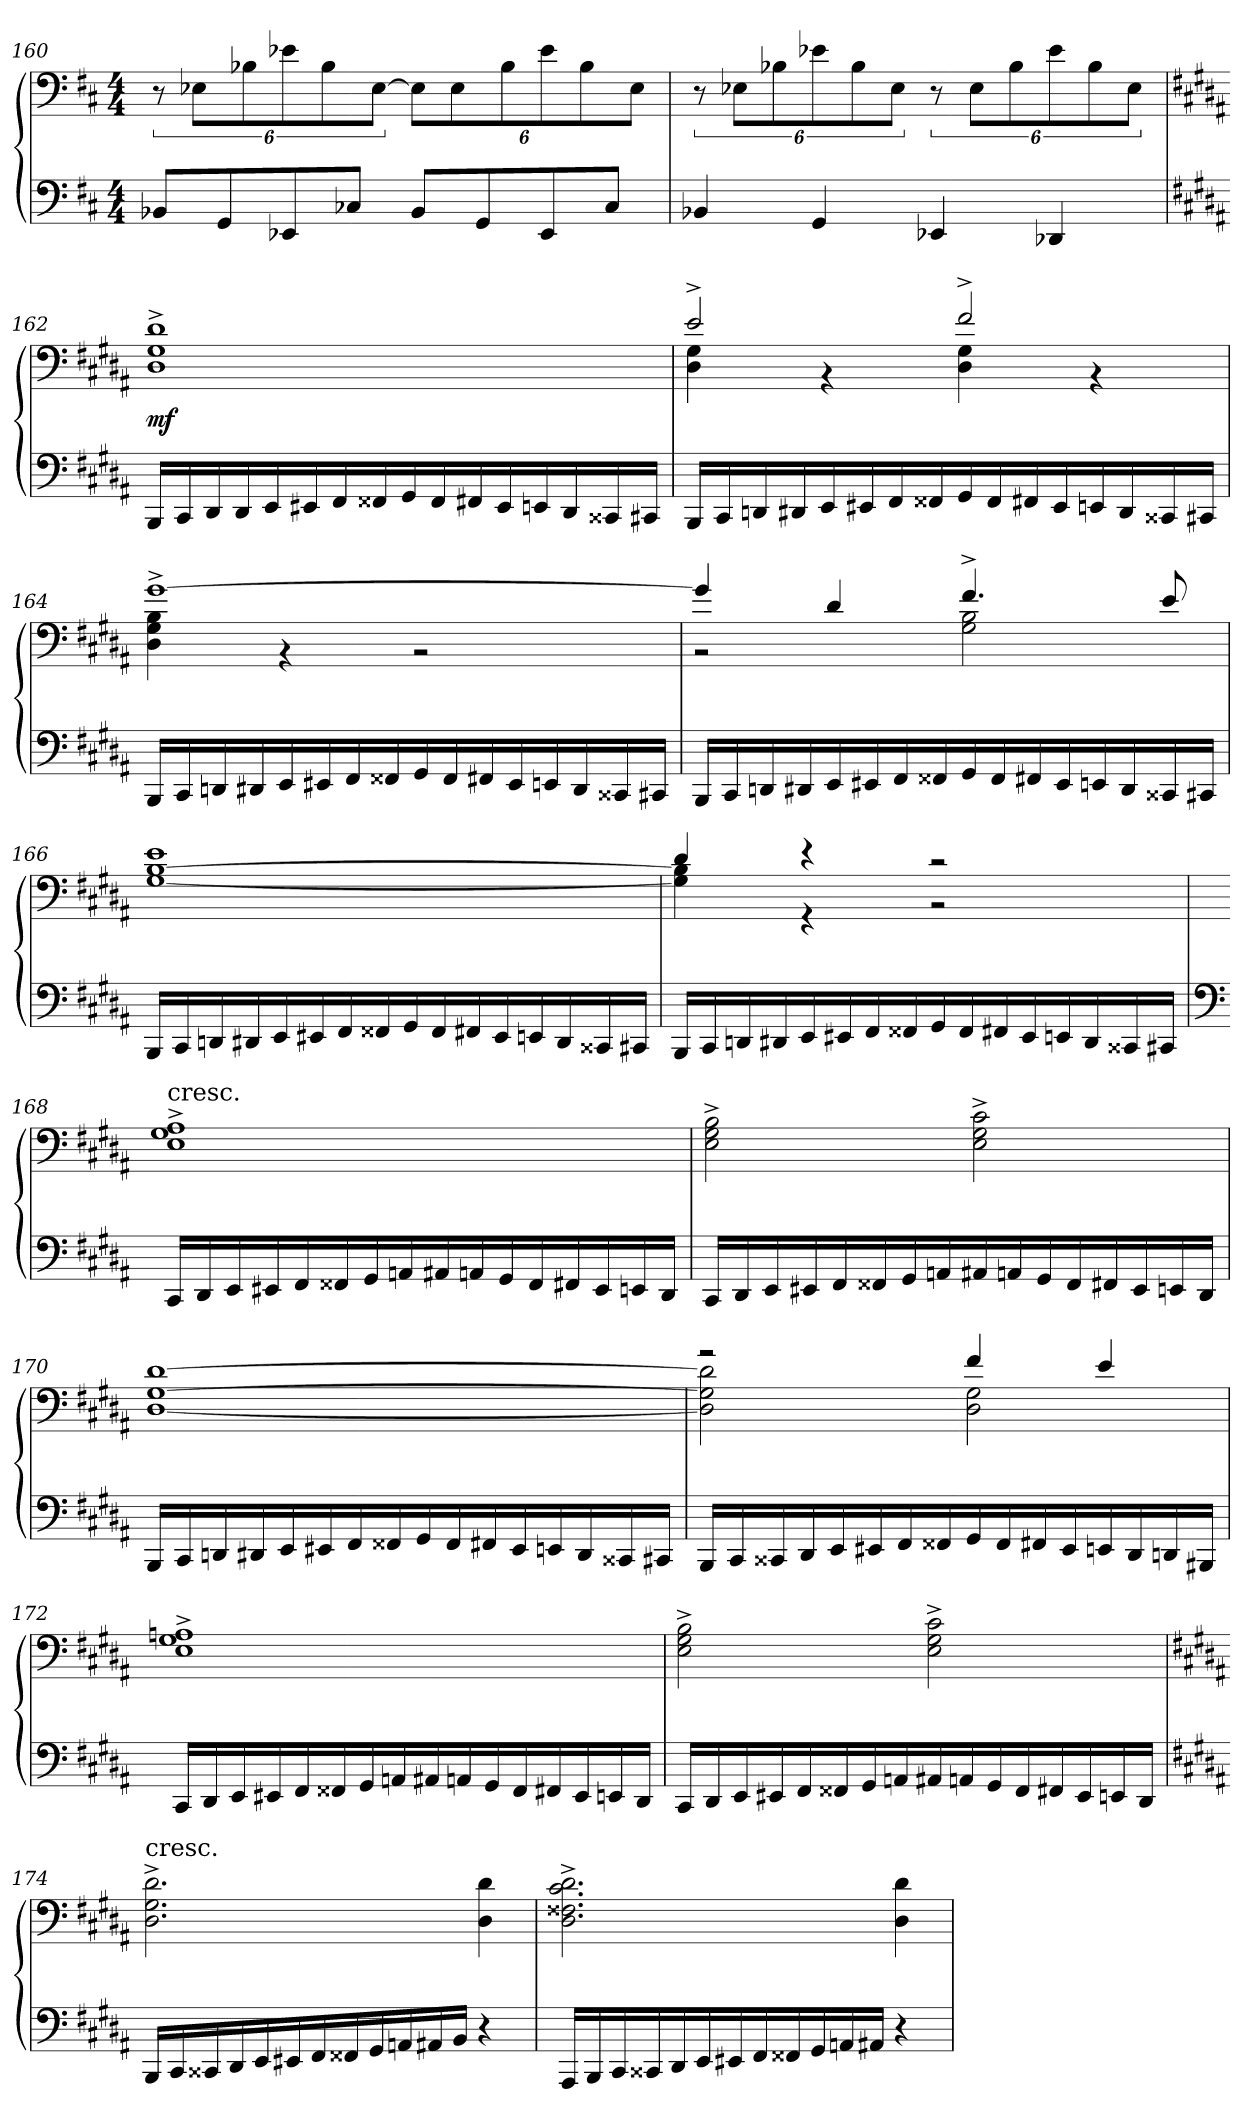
**kern	**kern	**dynam
*part1	*part1	*part1
*staff2	*staff1	*staff1/2
*clefF4	*clefF4	*
*k[f#c#]	*k[f#c#]	*
*M4/4	*M4/4	*
=160	=160	=160
8BB-X/L	12r	.
.	12E-X\L	.
8GG/	.	.
.	12B-X\	.
8EE-X/	12e-X\	.
.	12B-\	.
8C-X/J	.	.
.	[12E-\J	.
8BB-/L	12E-\L]	.
.	12E-\	.
8GG/	.	.
.	12B-\	.
8EE-/	12e-\	.
.	12B-\	.
8C-/J	.	.
.	12E-\J	.
=161	=161	=161
4BB-X/	12r	.
.	12E-X\L	.
.	12B-X\	.
4GG/	12e-X\	.
.	12B-\	.
.	12E-\J	.
4EE-X/	12r	.
.	12E-\L	.
.	12B-\	.
4DD-X/	12e-\	.
.	12B-\	.
.	12E-\J	.
=162	=162	=162
*k[f#c#g#d#a#]	*k[f#c#g#d#a#]	*
16BBB/LL	1D#^ 1G#^ 1d#^	mf
16CC#/	.	.
16DD#/	.	.
16DD#/	.	.
16EE/	.	.
16EE#X/	.	.
16FF#/	.	.
16FF##X/	.	.
16GG#/	.	.
16FF##/	.	.
16FF#X/	.	.
16EE#/	.	.
16EEn/	.	.
16DD#/	.	.
16CC##X/	.	.
16CC#X/JJ	.	.
=163	=163	=163
*	*^	*
16BBB/LL	2e^/	4D#\ 4G#\	.
16CC#/	.	.	.
16DDn/	.	.	.
16DD#X/	.	.	.
16EE/	.	4r	.
16EE#X/	.	.	.
16FF#/	.	.	.
16FF##X/	.	.	.
16GG#/	2f#^/	4D#\ 4G#\	.
16FF##/	.	.	.
16FF#X/	.	.	.
16EE#/	.	.	.
16EEn/	.	4r	.
16DD#/	.	.	.
16CC##X/	.	.	.
16CC#X/JJ	.	.	.
=164	=164	=164	=164
16BBB/LL	[1g#^	4D#\ 4G#\ 4B\	.
16CC#/	.	.	.
16DDn/	.	.	.
16DD#X/	.	.	.
16EE/	.	4r	.
16EE#X/	.	.	.
16FF#/	.	.	.
16FF##X/	.	.	.
16GG#/	.	2r	.
16FF##/	.	.	.
16FF#X/	.	.	.
16EE#/	.	.	.
16EEn/	.	.	.
16DD#/	.	.	.
16CC##X/	.	.	.
16CC#X/JJ	.	.	.
=165	=165	=165	=165
16BBB/LL	4g#/]	2r	.
16CC#/	.	.	.
16DDn/	.	.	.
16DD#X/	.	.	.
16EE/	4d#/	.	.
16EE#X/	.	.	.
16FF#/	.	.	.
16FF##X/	.	.	.
16GG#/	4.f#^/	2G#\ 2B\	.
16FF##/	.	.	.
16FF#X/	.	.	.
16EE#/	.	.	.
16EEn/	.	.	.
16DD#/	.	.	.
16CC##X/	8e/	.	.
16CC#X/JJ	.	.	.
*	*v	*v	*
=166	=166	=166
16BBB/LL	[1G# [1B 1e	.
16CC#/	.	.
16DDn/	.	.
16DD#X/	.	.
16EE/	.	.
16EE#X/	.	.
16FF#/	.	.
16FF##X/	.	.
16GG#/	.	.
16FF##/	.	.
16FF#X/	.	.
16EE#/	.	.
16EEn/	.	.
16DD#/	.	.
16CC##X/	.	.
16CC#X/JJ	.	.
=167	=167	=167
*	*^	*
16BBB/LL	4d#/	4G#]\ 4B]\	.
16CC#/	.	.	.
16DDn/	.	.	.
16DD#X/	.	.	.
16EE/	4r	4r	.
16EE#X/	.	.	.
16FF#/	.	.	.
16FF##X/	.	.	.
16GG#/	2r	2r	.
16FF##/	.	.	.
16FF#X/	.	.	.
16EE#/	.	.	.
16EEn/	.	.	.
16DD#/	.	.	.
16CC##X/	.	.	.
16CC#X/JJ	.	.	.
*	*v	*v	*
=168	=168	=168
*clefF4	*	*
!	!LO:TX:t=cresc.	!
16CC#/LL	1E^ 1G#^ 1A#^	.
16DD#/	.	.
16EE/	.	.
16EE#X/	.	.
16FF#/	.	.
16FF##X/	.	.
16GG#/	.	.
16AAn/	.	.
16AA#X/	.	.
16AAn/	.	.
16GG#/	.	.
16FF##/	.	.
16FF#X/	.	.
16EE#/	.	.
16EEn/	.	.
16DD#/JJ	.	.
=169	=169	=169
16CC#/LL	2E^\ 2G#^\ 2B^\	.
16DD#/	.	.
16EE/	.	.
16EE#X/	.	.
16FF#/	.	.
16FF##X/	.	.
16GG#/	.	.
16AAn/	.	.
16AA#X/	2E^\ 2G#^\ 2c#^\	.
16AAn/	.	.
16GG#/	.	.
16FF##/	.	.
16FF#X/	.	.
16EE#/	.	.
16EEn/	.	.
16DD#/JJ	.	.
=170	=170	=170
16BBB/LL	[1D# [1G# [1d#	.
16CC#/	.	.
16DDn/	.	.
16DD#X/	.	.
16EE/	.	.
16EE#X/	.	.
16FF#/	.	.
16FF##X/	.	.
16GG#/	.	.
16FF##/	.	.
16FF#X/	.	.
16EE#/	.	.
16EEn/	.	.
16DD#/	.	.
16CC##X/	.	.
16CC#X/JJ	.	.
=171	=171	=171
*	*^	*
16BBB/LL	2r	2D#]\ 2G#]\ 2d#]\	.
16CC#/	.	.	.
16CC##X/	.	.	.
16DD#/	.	.	.
16EE/	.	.	.
16EE#X/	.	.	.
16FF#/	.	.	.
16FF##X/	.	.	.
16GG#/	4f#/	2D#\ 2G#\	.
16FF##/	.	.	.
16FF#X/	.	.	.
16EE#/	.	.	.
16EEn/	4e/	.	.
16DD#/	.	.	.
16DDn/	.	.	.
16BBB#X/JJ	.	.	.
*	*v	*v	*
=172	=172	=172
16CC#/LL	1E^ 1G#^ 1An^	.
16DD#/	.	.
16EE/	.	.
16EE#X/	.	.
16FF#/	.	.
16FF##X/	.	.
16GG#/	.	.
16AAn/	.	.
16AA#X/	.	.
16AAn/	.	.
16GG#/	.	.
16FF##/	.	.
16FF#X/	.	.
16EE#/	.	.
16EEn/	.	.
16DD#/JJ	.	.
=173	=173	=173
16CC#/LL	2E^\ 2G#^\ 2B^\	.
16DD#/	.	.
16EE/	.	.
16EE#X/	.	.
16FF#/	.	.
16FF##X/	.	.
16GG#/	.	.
16AAn/	.	.
16AA#X/	2E^\ 2G#^\ 2c#^\	.
16AAn/	.	.
16GG#/	.	.
16FF##/	.	.
16FF#X/	.	.
16EE#/	.	.
16EEn/	.	.
16DD#/JJ	.	.
=174	=174	=174
*k[f#c#g#d#a#]	*k[f#c#g#d#a#]	*
!	!LO:TX:t=cresc.	!
16BBB/LL	2.D#^\ 2.G#^\ 2.d#^\	.
16CC#/	.	.
16CC##X/	.	.
16DD#/	.	.
16EE/	.	.
16EE#X/	.	.
16FF#/	.	.
16FF##X/	.	.
16GG#/	.	.
16AAn/	.	.
16AA#X/	.	.
16BB/JJ	.	.
4r	4D#\ 4d#\	.
=175	=175	=175
16AAA#/LL	2.D#^\ 2.F##X^\ 2.c#^\ 2.d#^\	.
16BBB/	.	.
16CC#/	.	.
16CC##X/	.	.
16DD#/	.	.
16EE/	.	.
16EE#X/	.	.
16FF#/	.	.
16FF##X/	.	.
16GG#/	.	.
16AAn/	.	.
16AA#X/JJ	.	.
4r	4D#\ 4d#\	.
=	=	=
*-	*-	*-
